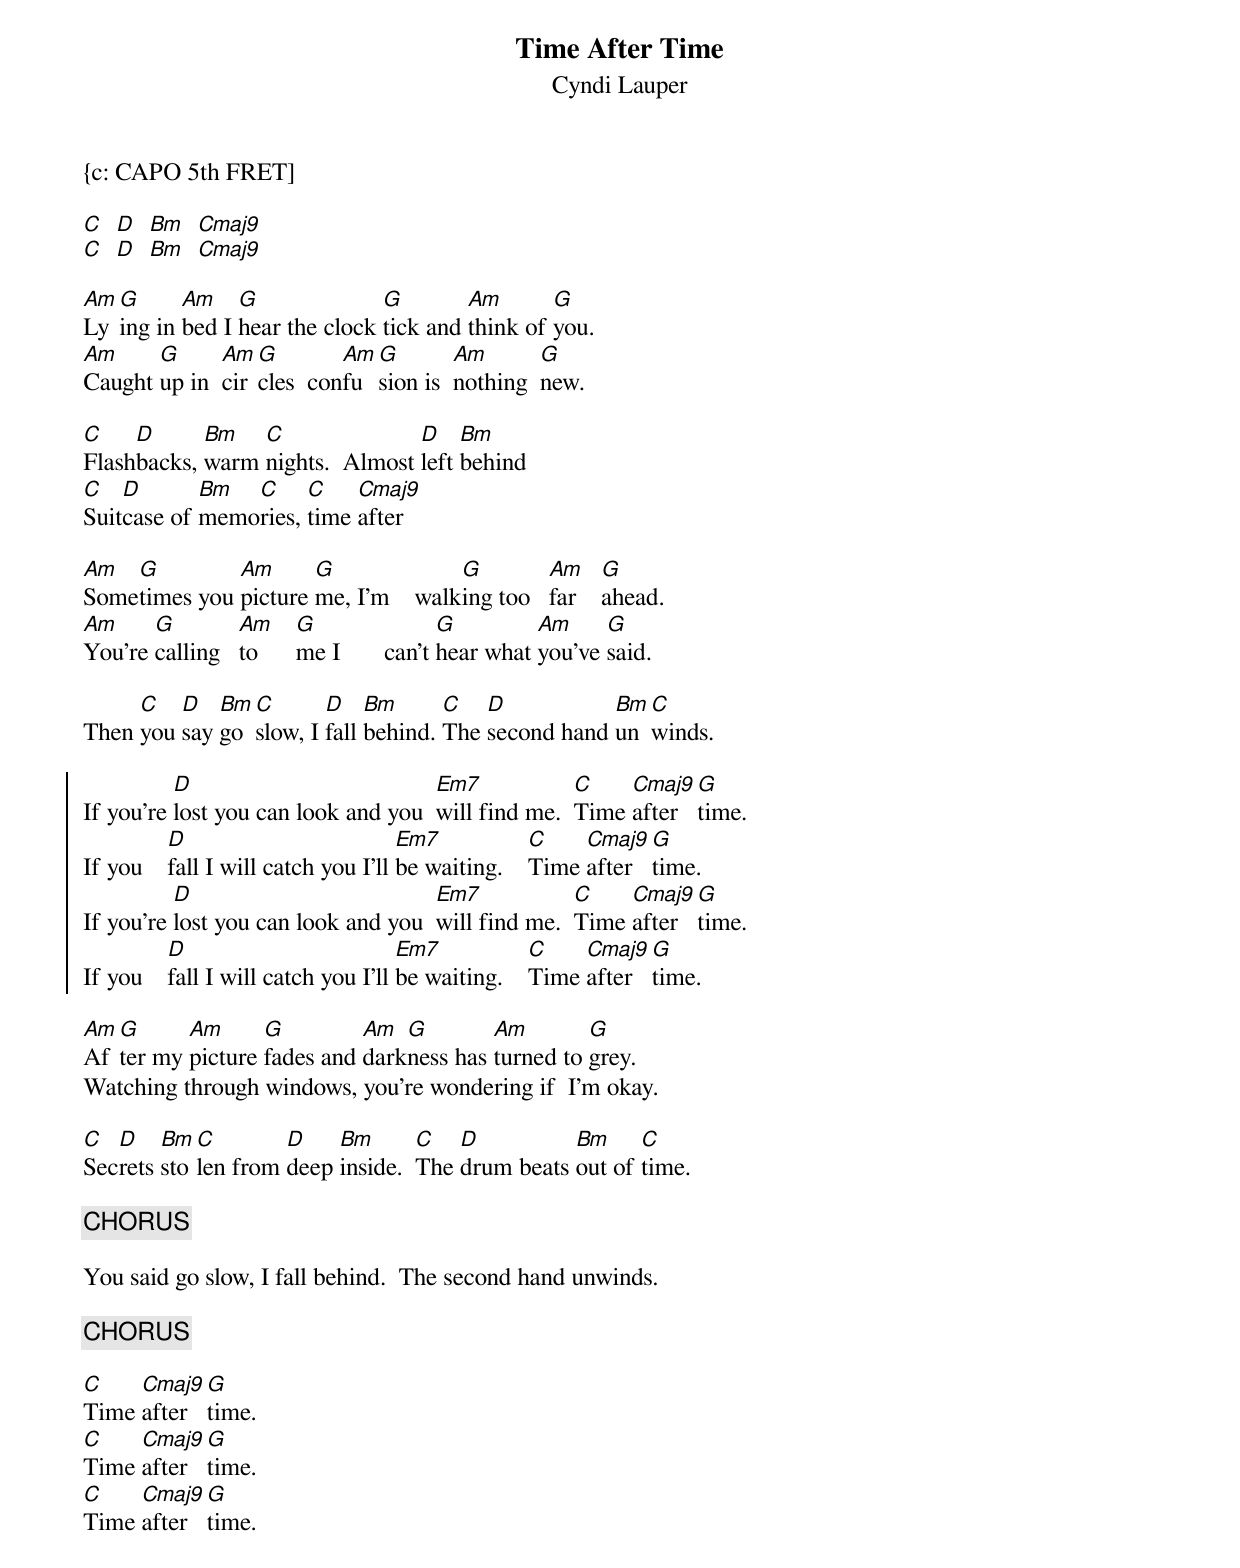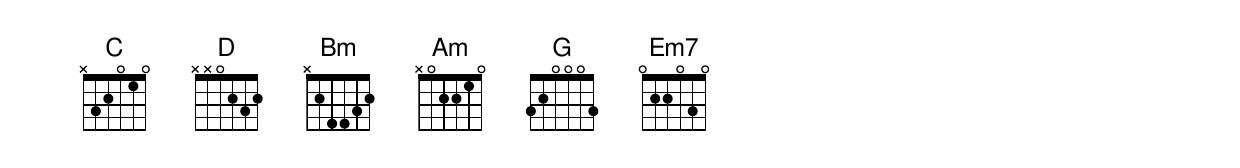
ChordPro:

{t: Time After Time}
{st: Cyndi Lauper}

{c: CAPO 5th FRET]

[C]  [D]  [Bm]  [Cmaj9]
[C]  [D]  [Bm]  [Cmaj9]

[Am]Ly[G]ing in [Am]bed I [G]hear the clock [G]tick and [Am]think of [G]you.
[Am]Caught [G]up in  [Am]cir[G]cles  con[Am]fu[G]sion is  [Am]nothing  [G]new.

[C]Flash[D]backs, [Bm]warm [C]nights.  Almost [D]left [Bm]behind
[C]Suit[D]case of [Bm]memo[C]ries, [C]time [Cmaj9]after

[Am]Some[G]times you [Am]picture [G]me, I'm    walk[G]ing too   [Am]far    [G]ahead.
[Am]You're [G]calling   [Am]to      [G]me I       can't [G]hear what [Am]you've [G]said.

Then [C]you [D]say [Bm]go [C]slow, I [D]fall [Bm]behind. [C]The [D]second hand [Bm]un[C]winds.

{soc}
If you're [D]lost you can look and you  [Em7]will find me.  [C]Time [Cmaj9]after [G]time.
If you    [D]fall I will catch you I'll [Em7]be waiting.    [C]Time [Cmaj9]after [G]time.
If you're [D]lost you can look and you  [Em7]will find me.  [C]Time [Cmaj9]after [G]time.
If you    [D]fall I will catch you I'll [Em7]be waiting.    [C]Time [Cmaj9]after [G]time.
{eoc}

[Am]Af[G]ter my [Am]picture [G]fades and [Am]dark[G]ness has [Am]turned to [G]grey.
Watching through windows, you're wondering if  I'm okay.

[C]Sec[D]rets [Bm]sto[C]len from [D]deep [Bm]inside.  [C]The [D]drum beats [Bm]out of [C]time.

{c: CHORUS}

You said go slow, I fall behind.  The second hand unwinds.

{c: CHORUS}

[C]Time [Cmaj9]after [G]time.
[C]Time [Cmaj9]after [G]time.
[C]Time [Cmaj9]after [G]time.
